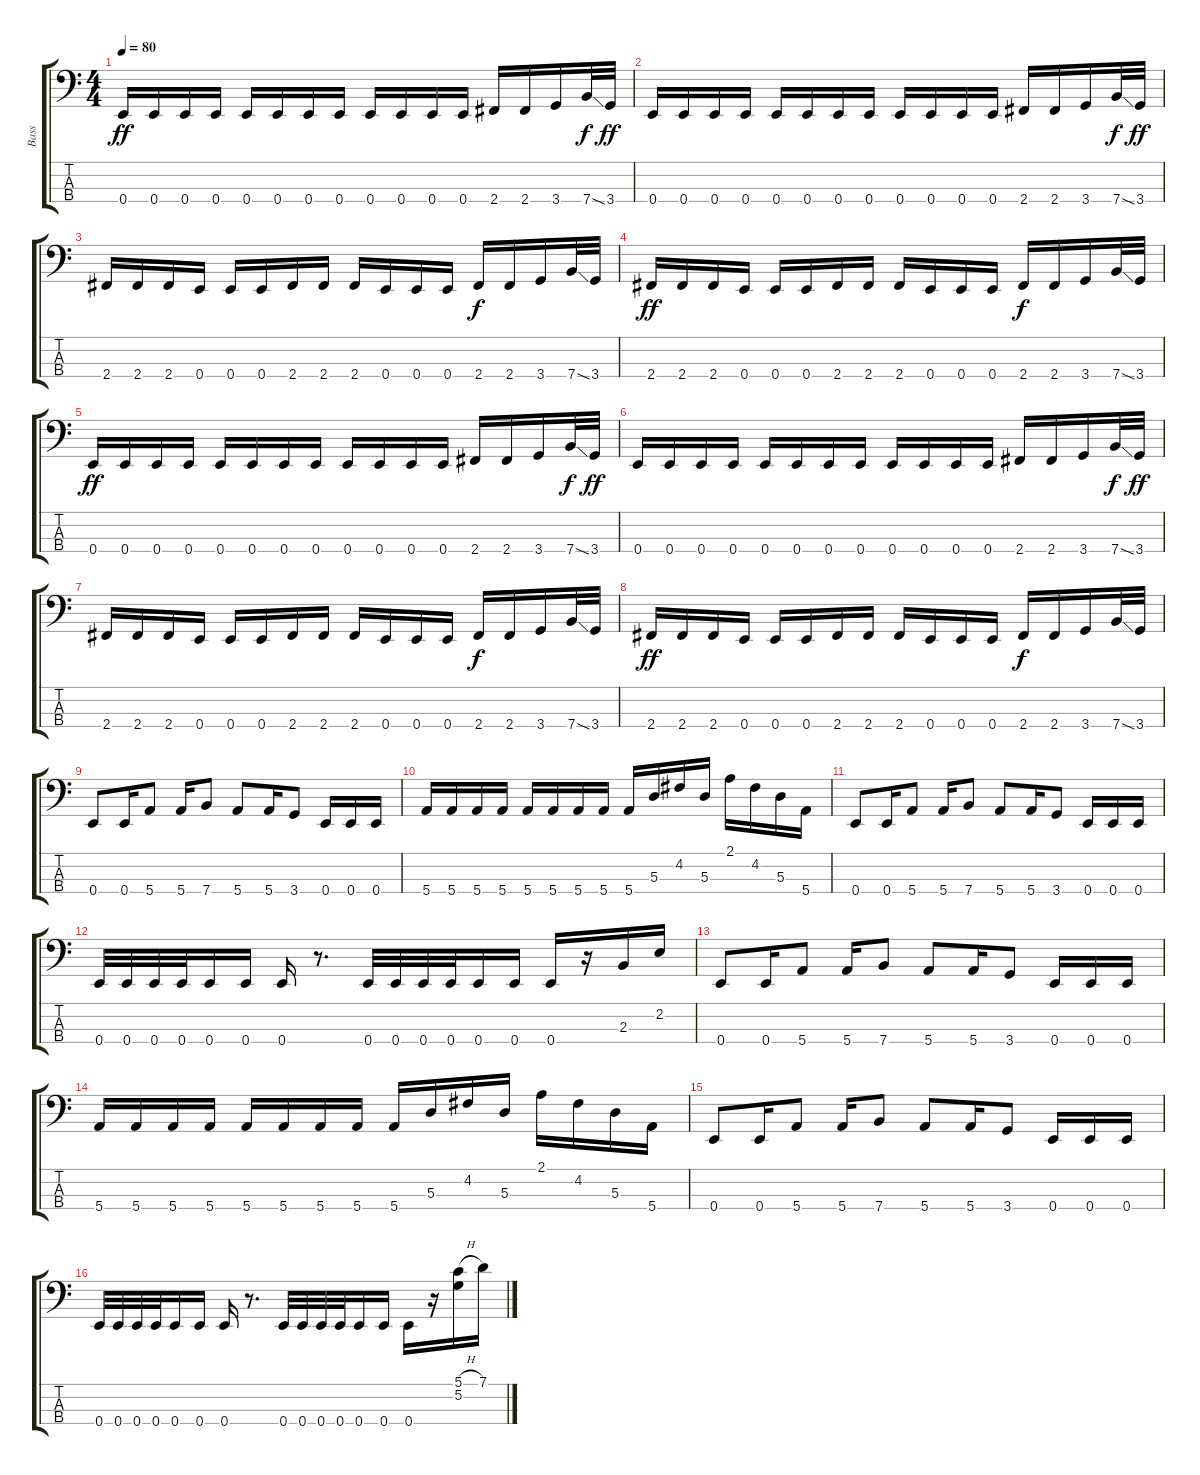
\track ("Bass" "Bass") {instrument electricbassfinger}
\staff {score tabs}
\tuning (G2 D2 A1 E1) {hide}
\ts (4 4)
\tempo 80
\clef f4
\ks c
0.4.16{dy ff} 0.4.16 0.4.16 0.4.16 0.4.16 0.4.16 0.4.16 0.4.16 0.4.16 0.4.16 0.4.16 0.4.16 2.4.16 2.4.16 3.4.16 7.4{ss}.32{dy f} 3.4.32{dy ff} |
0.4.16 0.4.16 0.4.16 0.4.16 0.4.16 0.4.16 0.4.16 0.4.16 0.4.16 0.4.16 0.4.16 0.4.16 2.4.16 2.4.16 3.4.16 7.4{ss}.32{dy f} 3.4.32{dy ff} |
2.4.16 2.4.16 2.4.16 0.4.16 0.4.16 0.4.16 2.4.16 2.4.16 2.4.16 0.4.16 0.4.16 0.4.16 2.4.16{dy f} 2.4.16 3.4.16 7.4{ss}.32 3.4.32 |
2.4.16{dy ff} 2.4.16 2.4.16 0.4.16 0.4.16 0.4.16 2.4.16 2.4.16 2.4.16 0.4.16 0.4.16 0.4.16 2.4.16{dy f} 2.4.16 3.4.16 7.4{ss}.32 3.4.32 |
0.4.16{dy ff} 0.4.16 0.4.16 0.4.16 0.4.16 0.4.16 0.4.16 0.4.16 0.4.16 0.4.16 0.4.16 0.4.16 2.4.16 2.4.16 3.4.16 7.4{ss}.32{dy f} 3.4.32{dy ff} |
0.4.16 0.4.16 0.4.16 0.4.16 0.4.16 0.4.16 0.4.16 0.4.16 0.4.16 0.4.16 0.4.16 0.4.16 2.4.16 2.4.16 3.4.16 7.4{ss}.32{dy f} 3.4.32{dy ff} |
2.4.16 2.4.16 2.4.16 0.4.16 0.4.16 0.4.16 2.4.16 2.4.16 2.4.16 0.4.16 0.4.16 0.4.16 2.4.16{dy f} 2.4.16 3.4.16 7.4{ss}.32 3.4.32 |
2.4.16{dy ff} 2.4.16 2.4.16 0.4.16 0.4.16 0.4.16 2.4.16 2.4.16 2.4.16 0.4.16 0.4.16 0.4.16 2.4.16{dy f} 2.4.16 3.4.16 7.4{ss}.32 3.4.32 |
0.4.8 0.4.16 5.4.8 5.4.16 7.4.8 5.4.8 5.4.16 3.4.8 0.4.16 0.4.16 0.4.16 |
5.4.16 5.4.16 5.4.16 5.4.16 5.4.16 5.4.16 5.4.16 5.4.16 5.4.16 5.3.16 4.2.16 5.3.16 2.1.16 4.2.16 5.3.16 5.4.16 |
0.4.8 0.4.16 5.4.8 5.4.16 7.4.8 5.4.8 5.4.16 3.4.8 0.4.16 0.4.16 0.4.16 |
0.4.32 0.4.32 0.4.32 0.4.32 0.4.16 0.4.16 0.4.16 r.8{d} 0.4.32 0.4.32 0.4.32 0.4.32 0.4.16 0.4.16 0.4.16 r.16 2.3.16 2.2.16 |
0.4.8 0.4.16 5.4.8 5.4.16 7.4.8 5.4.8 5.4.16 3.4.8 0.4.16 0.4.16 0.4.16 |
5.4.16 5.4.16 5.4.16 5.4.16 5.4.16 5.4.16 5.4.16 5.4.16 5.4.16 5.3.16 4.2.16 5.3.16 2.1.16 4.2.16 5.3.16 5.4.16 |
0.4.8 0.4.16 5.4.8 5.4.16 7.4.8 5.4.8 5.4.16 3.4.8 0.4.16 0.4.16 0.4.16 |
0.4.32 0.4.32 0.4.32 0.4.32 0.4.16 0.4.16 0.4.16 r.8{d} 0.4.32 0.4.32 0.4.32 0.4.32 0.4.16 0.4.16 0.4.16 r.16 (5.1{h} 5.2).16 7.1.16
